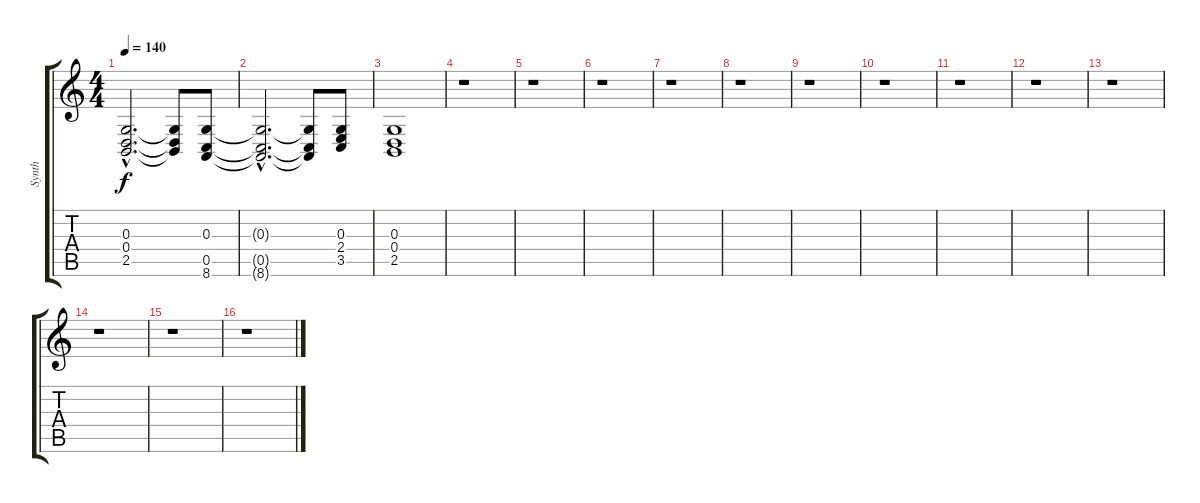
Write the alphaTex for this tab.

\track ("Synth" "Synth") {instrument acousticgrandpiano}
\staff {score tabs}
\tuning (E4 B3 G3 D3 A2 E2) {hide}
\ts (4 4)
\tempo 140
\clef g2
\ks c
(0.3{hac t} 0.4{hac t} 2.5{hac t}).2{d dy f} (0.3{t} 0.4{t} 2.5{t}).8 (0.3 0.5 8.6).8 |
(0.3{hac t} 0.5{hac t} 8.6{hac t}).2{d} (0.3{t} 0.5{t} 8.6{t}).8 (0.3 2.4 3.5).8 |
(0.3 0.4 2.5).1 |
r.1 |
r.1 |
r.1 |
r.1 |
r.1 |
r.1 |
r.1 |
r.1 |
r.1 |
r.1 |
r.1 |
r.1 |
r.1
